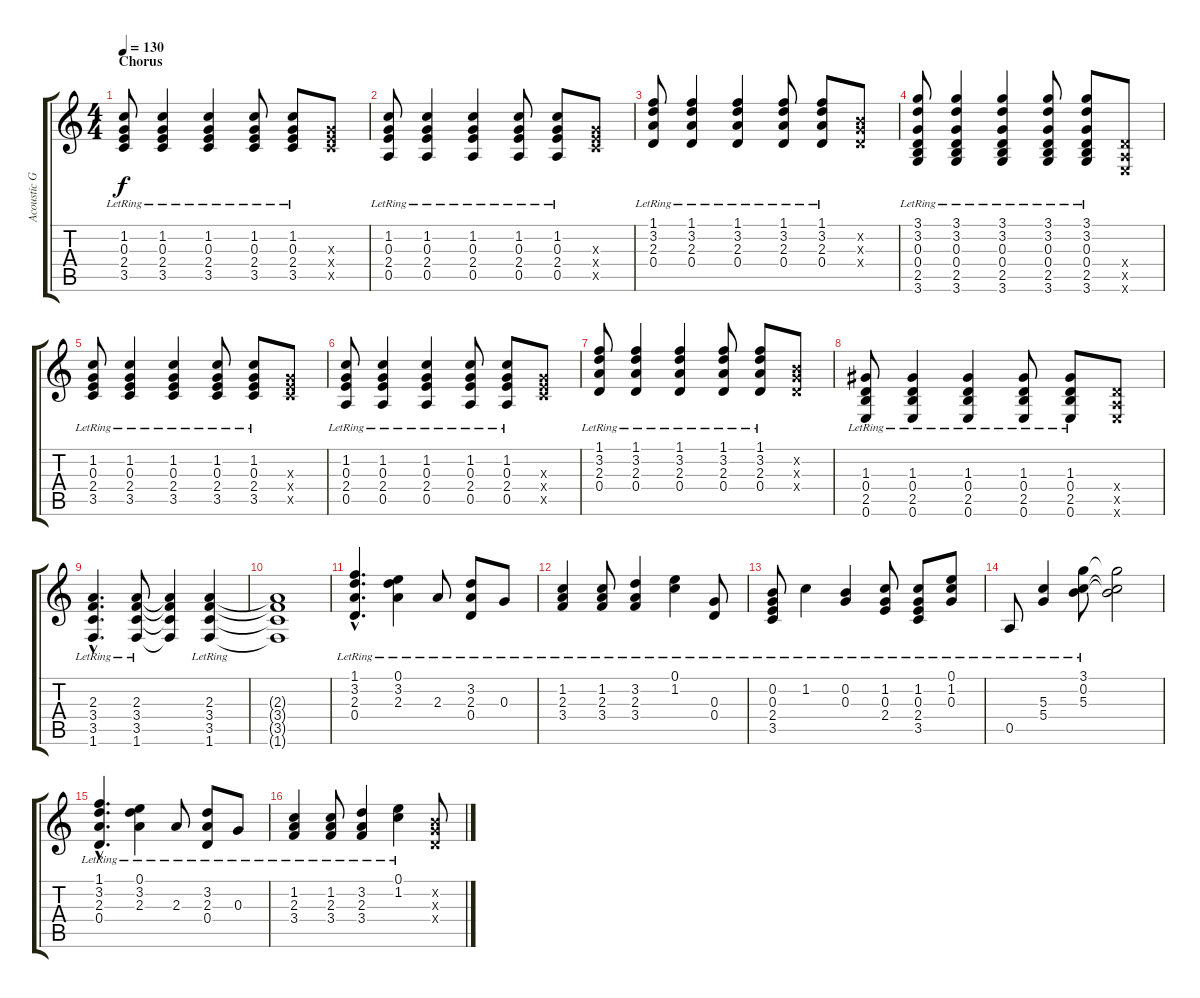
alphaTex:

\track ("Acoustic Guitar" "Acoustic G") {instrument acousticguitarsteel}
\staff {score tabs}
\tuning (E4 B3 G3 D3 A2 E2) {hide}
\ts (4 4)
\section ("" "Chorus")
\tempo 130
\clef g2
\ks c
(1.2{lr} 0.3{lr} 2.4{lr} 3.5{lr}).8{dy f} (1.2{lr} 0.3{lr} 2.4{lr} 3.5{lr}).4 (1.2{lr} 0.3{lr} 2.4{lr} 3.5{lr}).4 (1.2{lr} 0.3{lr} 2.4{lr} 3.5{lr}).8 (1.2{lr} 0.3{lr} 2.4{lr} 3.5{lr}).8 (0.3{x} 2.4{x} 3.5{x}).8 |
(1.2{lr} 0.3{lr} 2.4{lr} 0.5{lr}).8 (1.2{lr} 0.3{lr} 2.4{lr} 0.5{lr}).4 (1.2{lr} 0.3{lr} 2.4{lr} 0.5{lr}).4 (1.2{lr} 0.3{lr} 2.4{lr} 0.5{lr}).8 (1.2{lr} 0.3{lr} 2.4{lr} 0.5{lr}).8 (0.3{x} 2.4{x} 3.5{x}).8 |
(1.1{lr} 3.2{lr} 2.3{lr} 0.4{lr}).8 (1.1{lr} 3.2{lr} 2.3{lr} 0.4{lr}).4 (1.1{lr} 3.2{lr} 2.3{lr} 0.4{lr}).4 (1.1{lr} 3.2{lr} 2.3{lr} 0.4{lr}).8 (1.1{lr} 3.2{lr} 2.3{lr} 0.4{lr}).8 (0.2{x} 0.3{x} 0.4{x}).8 |
(3.1{lr} 3.2{lr} 0.3{lr} 0.4{lr} 2.5{lr} 3.6{lr}).8 (3.1{lr} 3.2{lr} 0.3{lr} 0.4{lr} 2.5{lr} 3.6{lr}).4 (3.1{lr} 3.2{lr} 0.3{lr} 0.4{lr} 2.5{lr} 3.6{lr}).4 (3.1{lr} 3.2{lr} 0.3{lr} 0.4{lr} 2.5{lr} 3.6{lr}).8 (3.1{lr} 3.2{lr} 0.3{lr} 0.4{lr} 2.5{lr} 3.6{lr}).8 (0.4{x} 0.5{x} 0.6{x}).8 |
(1.2{lr} 0.3{lr} 2.4{lr} 3.5{lr}).8 (1.2{lr} 0.3{lr} 2.4{lr} 3.5{lr}).4 (1.2{lr} 0.3{lr} 2.4{lr} 3.5{lr}).4 (1.2{lr} 0.3{lr} 2.4{lr} 3.5{lr}).8 (1.2{lr} 0.3{lr} 2.4{lr} 3.5{lr}).8 (0.3{x} 2.4{x} 3.5{x}).8 |
(1.2{lr} 0.3{lr} 2.4{lr} 0.5{lr}).8 (1.2{lr} 0.3{lr} 2.4{lr} 0.5{lr}).4 (1.2{lr} 0.3{lr} 2.4{lr} 0.5{lr}).4 (1.2{lr} 0.3{lr} 2.4{lr} 0.5{lr}).8 (1.2{lr} 0.3{lr} 2.4{lr} 0.5{lr}).8 (0.3{x} 2.4{x} 3.5{x}).8 |
(1.1{lr} 3.2{lr} 2.3{lr} 0.4{lr}).8 (1.1{lr} 3.2{lr} 2.3{lr} 0.4{lr}).4 (1.1{lr} 3.2{lr} 2.3{lr} 0.4{lr}).4 (1.1{lr} 3.2{lr} 2.3{lr} 0.4{lr}).8 (1.1{lr} 3.2{lr} 2.3{lr} 0.4{lr}).8 (0.2{x} 0.3{x} 0.4{x}).8 |
(1.3{lr} 0.4{lr} 2.5{lr} 0.6{lr}).8 (1.3{lr} 0.4{lr} 2.5{lr} 0.6{lr}).4 (1.3{lr} 0.4{lr} 2.5{lr} 0.6{lr}).4 (1.3{lr} 0.4{lr} 2.5{lr} 0.6{lr}).8 (1.3{lr} 0.4{lr} 2.5{lr} 0.6{lr}).8 (0.4{x} 0.5{x} 0.6{x}).8 |
(2.3{hac lr} 3.4{hac lr} 3.5{hac lr} 1.6{hac lr}).4{d} (2.3{lr} 3.4{lr} 3.5{lr} 1.6{lr}).8 (2.3{t} 3.4{t} 3.5{t} 1.6{t}).4 (2.3{lr} 3.4{lr} 3.5{lr} 1.6{lr}).4 |
(2.3{t} 3.4{t} 3.5{t} 1.6{t}).1 |
(1.1{hac lr} 3.2{hac lr} 2.3{hac lr} 0.4{hac lr}).4{d} (0.1{lr} 3.2{lr} 2.3{lr}).4 2.3{lr}.8 (3.2{lr} 2.3{lr} 0.4{lr}).8 0.3{lr}.8 |
(1.2{lr} 2.3{lr} 3.4{lr}).4 (1.2{lr} 2.3{lr} 3.4{lr}).8 (3.2{lr} 2.3{lr} 3.4{lr}).4 (0.1{lr} 1.2{lr}).4 (0.3{lr} 0.4{lr}).8 |
(0.2{lr} 0.3{lr} 2.4{lr} 3.5{lr}).8 1.2{lr}.4 (0.2{lr} 0.3{lr}).4 (1.2{lr} 0.3{lr} 2.4{lr}).8 (1.2{lr} 0.3{lr} 2.4{lr} 3.5{lr}).8 (0.1{lr} 1.2{lr} 0.3{lr}).8 |
0.5{lr}.8 (5.3{lr} 5.4{lr}).4 (3.1{lr} 0.2{lr} 5.3{lr}).8 (3.1{t} 0.2{t} 5.3{t}).2 |
(1.1{hac lr} 3.2{hac lr} 2.3{hac lr} 0.4{hac lr}).4{d} (0.1{lr} 3.2{lr} 2.3{lr}).4 2.3{lr}.8 (3.2{lr} 2.3{lr} 0.4{lr}).8 0.3{lr}.8 |
(1.2{lr} 2.3{lr} 3.4{lr}).4 (1.2{lr} 2.3{lr} 3.4{lr}).8 (3.2{lr} 2.3{lr} 3.4{lr}).4 (0.1{lr} 1.2{lr}).4 (0.2{x} 0.3{x} 0.4{x}).8
